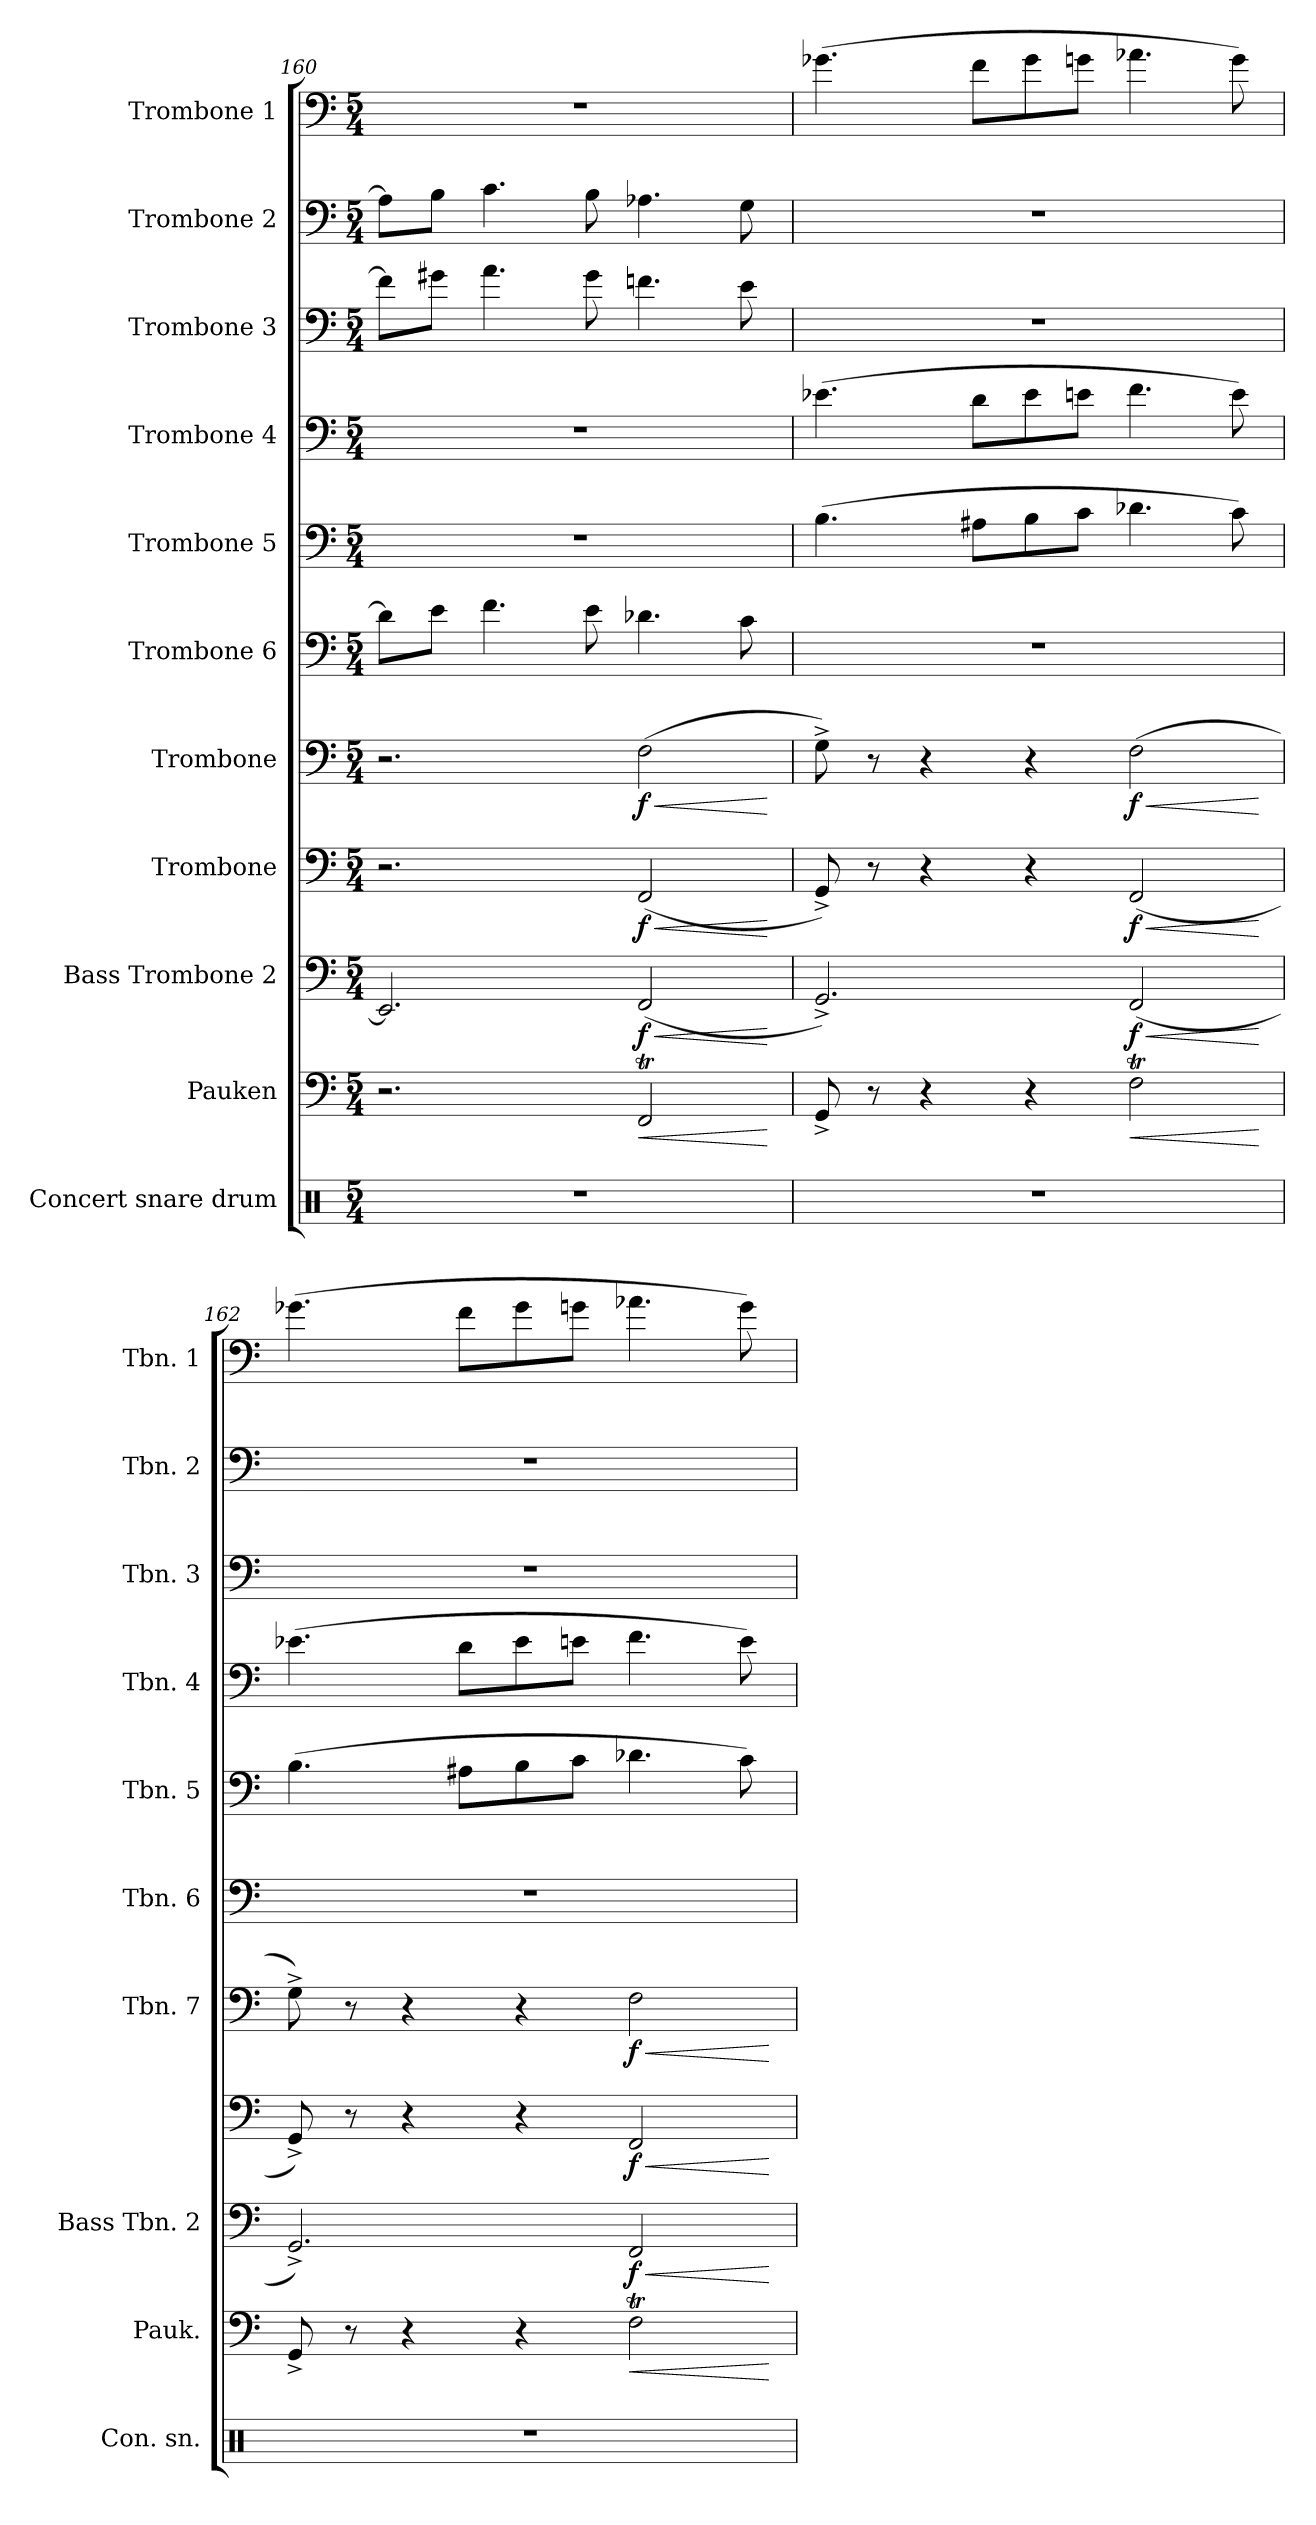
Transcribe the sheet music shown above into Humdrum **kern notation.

**kern	**kern	**dynam	**kern	**dynam	**kern	**dynam	**kern	**dynam	**kern	**kern	**kern	**kern	**kern	**kern
*part11	*part10	*part10	*part9	*part9	*part8	*part8	*part7	*part7	*part6	*part5	*part4	*part3	*part2	*part1
*staff11	*staff10	*staff10	*staff9	*staff9	*staff8	*staff8	*staff7	*staff7	*staff6	*staff5	*staff4	*staff3	*staff2	*staff1
*I"Concert snare drum	*I"Pauken	*	*I"Bass Trombone 2	*	*I"Trombone	*	*I"Trombone	*	*I"Trombone 6	*I"Trombone 5	*I"Trombone 4	*I"Trombone 3	*I"Trombone 2	*I"Trombone 1
*I'Con. sn.	*I'Pauk.	*	*I'Bass Tbn. 2	*	*	*	*I'Tbn. 7	*	*I'Tbn. 6	*I'Tbn. 5	*I'Tbn. 4	*I'Tbn. 3	*I'Tbn. 2	*I'Tbn. 1
*clefX	*clefF4	*	*clefF4	*	*clefF4	*	*clefF4	*	*clefF4	*clefF4	*clefF4	*clefF4	*clefF4	*clefF4
*k[]	*k[]	*	*k[]	*	*k[]	*	*k[]	*	*k[]	*k[]	*k[]	*k[]	*k[]	*k[]
*M5/4	*M5/4	*	*M5/4	*	*M5/4	*	*M5/4	*	*M5/4	*M5/4	*M5/4	*M5/4	*M5/4	*M5/4
=160	=160	=160	=160	=160	=160	=160	=160	=160	=160	=160	=160	=160	=160	=160
4%5r	2.r	.	2.EE/]	.	2.r	.	2.r	.	8d\L]	4%5r	4%5r	8f#\L]	8A\L]	4%5r
.	.	.	.	.	.	.	.	.	8e\J	.	.	8g#X\J	8B\J	.
.	.	.	.	.	.	.	.	.	4.f\	.	.	4.a\	4.c\	.
.	.	.	.	.	.	.	.	.	8e\	.	.	8g#\	8B\	.
!	!	!LO:HP:b	!	!LO:HP:b	!	!LO:HP:b	!	!LO:HP:b	!	!	!	!	!	!
!	!	!	!	!LO:DY:n=1:b	!	!LO:DY:n=1:b	!	!LO:DY:n=1:b	!	!	!	!	!	!
.	2FFT/	<	(<2FF/	< f	(<2FF/	< f	(>2F\	< f	4.d-X\	.	.	4.fn\	4.A-X\	.
.	.	.	.	.	.	.	.	.	8c\	.	.	8e\	8G\	.
.	.	[	.	[	.	[	.	[	.	.	.	.	.	.
!!LO:PB:g=z
=161	=161	=161	=161	=161	=161	=161	=161	=161	=161	=161	=161	=161	=161	=161
4%5r	8GG^/	.	2.GG^/)	.	8GG^/)	.	8G^\)	.	4%5r	(>4.B\	(>4.e-X\	4%5r	4%5r	(>4.g-X\
.	8r	.	.	.	8r	.	8r	.	.	.	.	.	.	.
.	4r	.	.	.	4r	.	4r	.	.	.	.	.	.	.
.	.	.	.	.	.	.	.	.	.	8A#X\L	8d\L	.	.	8f\L
.	4r	.	.	.	4r	.	4r	.	.	8B\	8e-\	.	.	8g-\
.	.	.	.	.	.	.	.	.	.	8c\J	8en\J	.	.	8gn\J
!	!	!LO:HP:b	!	!LO:HP:b	!	!LO:HP:b	!	!LO:HP:b	!	!	!	!	!	!
!	!	!	!	!LO:DY:n=1:b	!	!LO:DY:n=1:b	!	!LO:DY:n=1:b	!	!	!	!	!	!
.	2FT\	<	(<2FF/	< f	(<2FF/	< f	(>2F\	< f	.	4.d-X\	4.f\	.	.	4.a-X\
.	.	.	.	.	.	.	.	.	.	8c\)	8e\)	.	.	8g\)
.	.	[	.	[	.	[	.	[	.	.	.	.	.	.
=162	=162	=162	=162	=162	=162	=162	=162	=162	=162	=162	=162	=162	=162	=162
4%5r	8GG^/	.	2.GG^/)	.	8GG^/)	.	8G^\)	.	4%5r	(>4.B\	(>4.e-X\	4%5r	4%5r	(>4.g-X\
.	8r	.	.	.	8r	.	8r	.	.	.	.	.	.	.
.	4r	.	.	.	4r	.	4r	.	.	.	.	.	.	.
.	.	.	.	.	.	.	.	.	.	8A#X\L	8d\L	.	.	8f\L
.	4r	.	.	.	4r	.	4r	.	.	8B\	8e-\	.	.	8g-\
.	.	.	.	.	.	.	.	.	.	8c\J	8en\J	.	.	8gn\J
!	!	!LO:HP:b	!	!LO:HP:b	!	!LO:HP:b	!	!LO:HP:b	!	!	!	!	!	!
!	!	!	!	!LO:DY:n=1:b	!	!LO:DY:n=1:b	!	!LO:DY:n=1:b	!	!	!	!	!	!
.	2FT\	<	2FF/	< f	2FF/	< f	2F\	< f	.	4.d-X\	4.f\	.	.	4.a-X\
.	.	.	.	.	.	.	.	.	.	8c\)	8e\)	.	.	8g\)
.	.	[	.	[	.	[	.	[	.	.	.	.	.	.
=	=	=	=	=	=	=	=	=	=	=	=	=	=	=
*-	*-	*-	*-	*-	*-	*-	*-	*-	*-	*-	*-	*-	*-	*-
